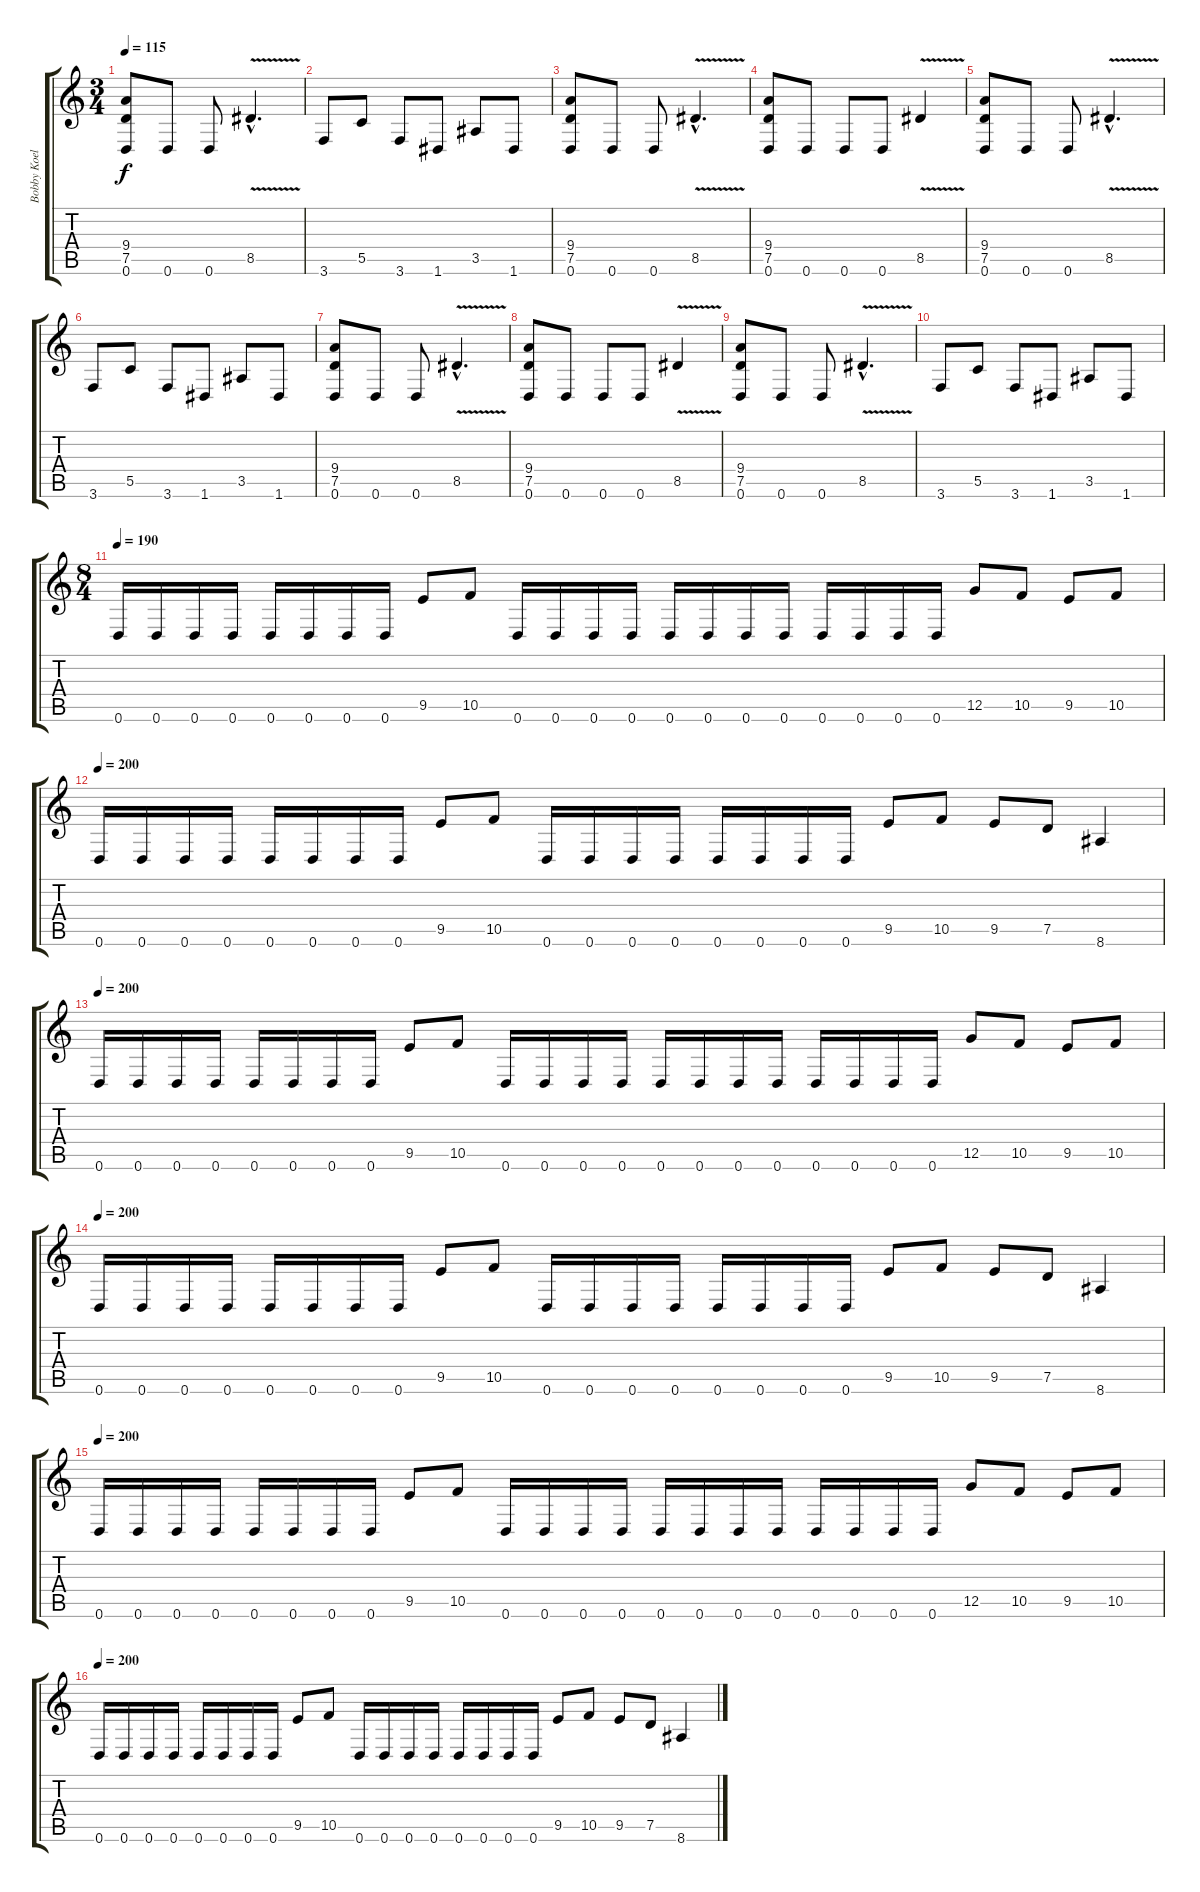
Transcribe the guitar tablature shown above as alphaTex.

\track ("Bobby Koelble" "Bobby Koel") {instrument overdrivenguitar}
\staff {score tabs}
\tuning (D4 A3 F3 C3 G2 D2) {hide}
\ts (3 4)
\tempo 115
\clef g2
\ks c
(9.4 7.5 0.6).8{dy f} 0.6.8 0.6.8 8.5{v hac}.4{d} |
3.6.8 5.5.8 3.6.8 1.6.8 3.5.8 1.6.8 |
(9.4 7.5 0.6).8 0.6.8 0.6.8 8.5{v hac}.4{d} |
(9.4 7.5 0.6).8 0.6.8 0.6.8 0.6.8 8.5{v}.4 |
(9.4 7.5 0.6).8 0.6.8 0.6.8 8.5{v hac}.4{d} |
3.6.8 5.5.8 3.6.8 1.6.8 3.5.8 1.6.8 |
(9.4 7.5 0.6).8 0.6.8 0.6.8 8.5{v hac}.4{d} |
(9.4 7.5 0.6).8 0.6.8 0.6.8 0.6.8 8.5{v}.4 |
(9.4 7.5 0.6).8 0.6.8 0.6.8 8.5{v hac}.4{d} |
3.6.8 5.5.8 3.6.8 1.6.8 3.5.8 1.6.8 |
\ts (8 4)
\tempo 200
\tempo 190
0.6.16 0.6.16 0.6.16 0.6.16 0.6.16 0.6.16 0.6.16 0.6.16 9.5.8 10.5.8 0.6.16 0.6.16 0.6.16 0.6.16 0.6.16 0.6.16 0.6.16 0.6.16 0.6.16 0.6.16 0.6.16 0.6.16 12.5.8 10.5.8 9.5.8 10.5.8 |
\tempo 200
0.6.16 0.6.16 0.6.16 0.6.16 0.6.16 0.6.16 0.6.16 0.6.16 9.5.8 10.5.8 0.6.16 0.6.16 0.6.16 0.6.16 0.6.16 0.6.16 0.6.16 0.6.16 9.5.8 10.5.8 9.5.8 7.5.8 8.6.4 |
\tempo 200
0.6.16 0.6.16 0.6.16 0.6.16 0.6.16 0.6.16 0.6.16 0.6.16 9.5.8 10.5.8 0.6.16 0.6.16 0.6.16 0.6.16 0.6.16 0.6.16 0.6.16 0.6.16 0.6.16 0.6.16 0.6.16 0.6.16 12.5.8 10.5.8 9.5.8 10.5.8 |
\tempo 200
0.6.16 0.6.16 0.6.16 0.6.16 0.6.16 0.6.16 0.6.16 0.6.16 9.5.8 10.5.8 0.6.16 0.6.16 0.6.16 0.6.16 0.6.16 0.6.16 0.6.16 0.6.16 9.5.8 10.5.8 9.5.8 7.5.8 8.6.4 |
\tempo 200
0.6.16 0.6.16 0.6.16 0.6.16 0.6.16 0.6.16 0.6.16 0.6.16 9.5.8 10.5.8 0.6.16 0.6.16 0.6.16 0.6.16 0.6.16 0.6.16 0.6.16 0.6.16 0.6.16 0.6.16 0.6.16 0.6.16 12.5.8 10.5.8 9.5.8 10.5.8 |
\tempo 200
0.6.16 0.6.16 0.6.16 0.6.16 0.6.16 0.6.16 0.6.16 0.6.16 9.5.8 10.5.8 0.6.16 0.6.16 0.6.16 0.6.16 0.6.16 0.6.16 0.6.16 0.6.16 9.5.8 10.5.8 9.5.8 7.5.8 8.6.4
